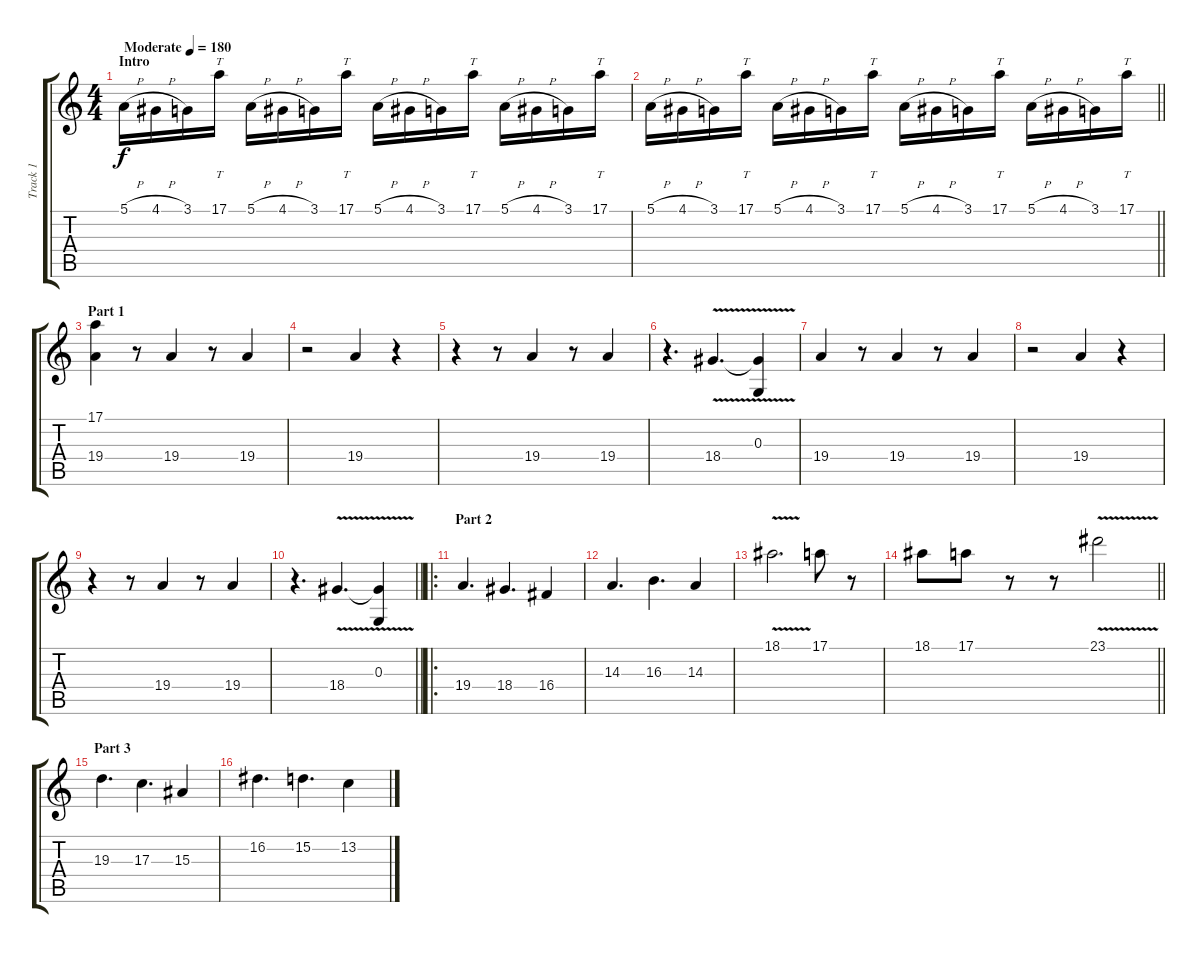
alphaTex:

\track ("Track 1" "Track 1") {instrument lead2sawtooth}
\staff {score tabs}
\tuning (E4 B3 G3 D3 A2 E2) {hide}
\ts (4 4)
\section ("" "Intro")
\tempo (180 "Moderate")
\clef g2
\ks c
5.1{h}.16{dy f instrument lead2sawtooth} 4.1{h}.16 3.1.16 17.1.16{tt} 5.1{h}.16 4.1{h}.16 3.1.16 17.1.16{tt} 5.1{h}.16 4.1{h}.16 3.1.16 17.1.16{tt} 5.1{h}.16 4.1{h}.16 3.1.16 17.1.16{tt} |
\barLineRight lightlight
5.1{h}.16 4.1{h}.16 3.1.16 17.1.16{tt} 5.1{h}.16 4.1{h}.16 3.1.16 17.1.16{tt} 5.1{h}.16 4.1{h}.16 3.1.16 17.1.16{tt} 5.1{h}.16 4.1{h}.16 3.1.16 17.1.16{tt} |
\section ("" "Part 1")
(17.1 19.4).4 r.8 19.4.4 r.8 19.4.4 |
r.2 19.4.4 r.4 |
r.4 r.8 19.4.4 r.8 19.4.4 |
r.4{d} 18.4{v}.4{d} (0.3 18.4{t}).4 |
19.4.4 r.8 19.4.4 r.8 19.4.4 |
r.2 19.4.4 r.4 |
r.4 r.8 19.4.4 r.8 19.4.4 |
\barLineRight lightlight
r.4{d} 18.4{v}.4{d} (0.3 18.4{t}).4 |
\ro
\section ("" "Part 2")
19.4.4{d} 18.4.4{d} 16.4.4 |
14.3.4{d} 16.3.4{d} 14.3.4 |
18.1{v}.2{d} 17.1.8 r.8 |
\barLineRight lightlight
18.1.8 17.1.8 r.8 r.8 23.1{v}.2 |
\section ("" "Part 3")
19.3.4{d} 17.3.4{d} 15.3.4 |
16.2.4{d} 15.2.4{d} 13.2.4
